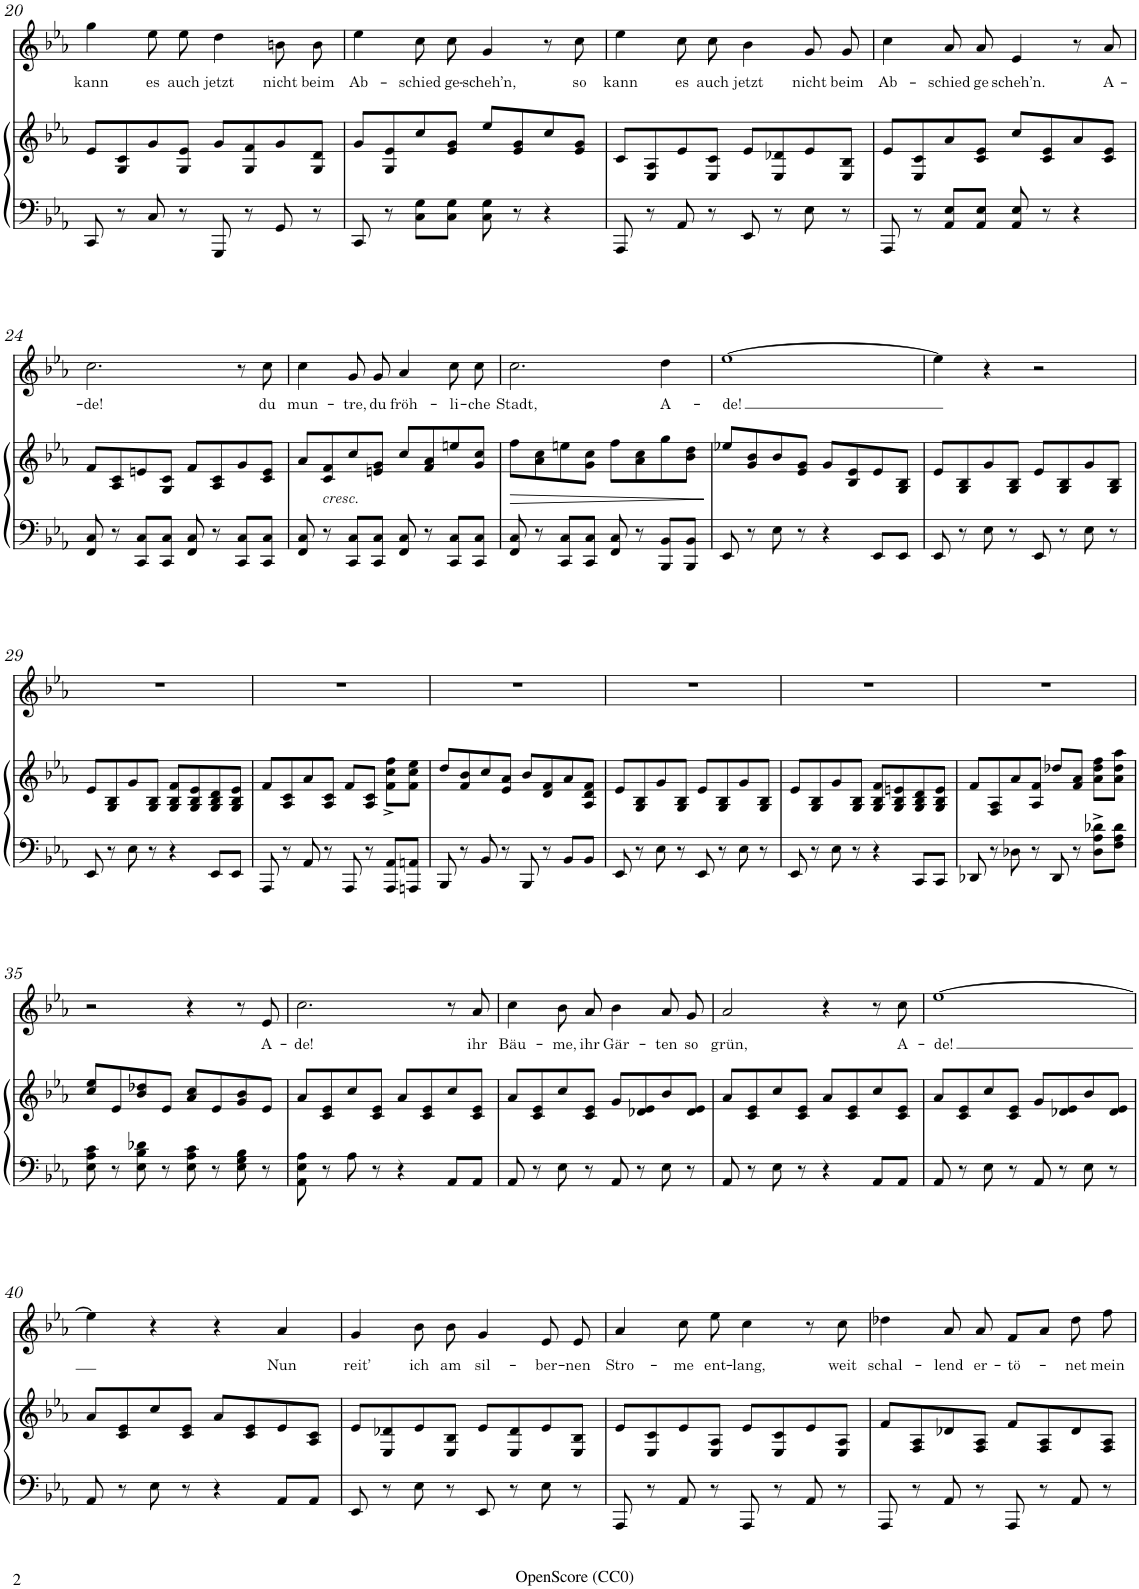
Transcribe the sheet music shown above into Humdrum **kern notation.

**kern	**kern	**dynam	**kern	**text
*part2	*part2	*part2	*part1	*part1
*staff3	*staff2	*staff2/3	*staff1	*staff1
*I"Piano	*	*	*I"Voice	*
*I'Pno	*	*	*	*
!!LO:PB:g=z
*clefF4	*clefG2	*	*clefG2	*
*k[b-e-a-]	*k[b-e-a-]	*	*k[b-e-a-]	*
*M4/4	*M4/4	*	*M4/4	*
*met(c)	*met(c)	*	*met(c)	*
=20	=20	=20	=20	=20
!	!	!	!	!LO:LY:b
8CC/	8e-/L	.	4gg\	kann
8r	8G/ 8c/	.	.	.
!	!	!	!	!LO:LY:b
8C/	8g/	.	8ee-\	es
!	!	!	!	!LO:LY:b
8r	8G/ 8e-/J	.	8ee-\	auch
!	!	!	!	!LO:LY:b
8GGG/	8g/L	.	4dd\	jetzt
8r	8G/ 8f/	.	.	.
!	!	!	!	!LO:LY:b
8GG/	8g/	.	8bn\	nicht
!	!	!	!	!LO:LY:b
8r	8G/ 8d/J	.	8b\	beim
=21	=21	=21	=21	=21
!	!	!	!	!LO:LY:b
8CC/	8g/L	.	4ee-\	Ab-
8r	8G/ 8e-/	.	.	.
!	!	!	!	!LO:LY:b
8C\ 8G\L	8cc/	.	8cc\	-schied
!	!	!	!	!LO:LY:b
8C\ 8G\J	8e-/ 8g/J	.	8cc\	ge-
!	!	!	!	!LO:LY:b
8C\ 8G\	8ee-/L	.	4g/	-scheh’n,
8r	8e-/ 8g/	.	.	.
4r	8cc/	.	8r	.
!	!	!	!	!LO:LY:b
.	8e-/ 8g/J	.	8cc\	so
=22	=22	=22	=22	=22
!	!	!	!	!LO:LY:b
8AAA-/	8c/L	.	4ee-\	kann
8r	8E-/ 8A-/	.	.	.
!	!	!	!	!LO:LY:b
8AA-/	8e-/	.	8cc\	es
!	!	!	!	!LO:LY:b
8r	8E-/ 8c/J	.	8cc\	auch
!	!	!	!	!LO:LY:b
8EE-/	8e-/L	.	4b-\	jetzt
8r	8E-/ 8d-X/	.	.	.
!	!	!	!	!LO:LY:b
8E-\	8e-/	.	8g/	nicht
!	!	!	!	!LO:LY:b
8r	8E-/ 8B-/J	.	8g/	beim
=23	=23	=23	=23	=23
!	!	!	!	!LO:LY:b
8AAA-/	8e-/L	.	4cc\	Ab-
8r	8E-/ 8c/	.	.	.
!	!	!	!	!LO:LY:b
8AA-/ 8E-/L	8a-/	.	8a-/	-schied
!	!	!	!	!LO:LY:b
8AA-/ 8E-/J	8c/ 8e-/J	.	8a-/	ge-
!	!	!	!	!LO:LY:b
8AA-/ 8E-/	8cc/L	.	4e-/	-scheh’n.
8r	8c/ 8e-/	.	.	.
4r	8a-/	.	8r	.
!	!	!	!	!LO:LY:b
.	8c/ 8e-/J	.	8a-/	A-
!!LO:LB:g=z
=24	=24	=24	=24	=24
!	!	!	!	!LO:LY:b
8FF/ 8C/	8f/L	.	2.cc\	-de!
8r	8A-/ 8c/	.	.	.
8CC/ 8C/L	8en/	.	.	.
8CC/ 8C/J	8G/ 8c/J	.	.	.
8FF/ 8C/	8f/L	.	.	.
8r	8A-/ 8c/	.	.	.
8CC/ 8C/L	8g/	.	8r	.
!	!	!	!	!LO:LY:b
8CC/ 8C/J	8c/ 8e/J	.	8cc\	du
=25	=25	=25	=25	=25
!	!	!	!	!LO:LY:b
8FF/ 8C/	8a-/L	.	4cc\	mun-
!	!LO:TX:b:i:t=cresc.	!	!	!
8r	8c/ 8f/	.	.	.
!	!	!	!	!LO:LY:b
8CC/ 8C/L	8cc/	.	8g/	-tre,
!	!	!	!	!LO:LY:b
8CC/ 8C/J	8en/ 8g/J	.	8g/	du
!	!	!	!	!LO:LY:b
8FF/ 8C/	8cc/L	.	4a-/	fröh-
8r	8f/ 8a-/	.	.	.
!	!	!	!	!LO:LY:b
8CC/ 8C/L	8een/	.	8cc\	-li-
!	!	!	!	!LO:LY:b
8CC/ 8C/J	8g/ 8cc/J	.	8cc\	-che
=26	=26	=26	=26	=26
!	!	!LO:HP:b	!	!LO:LY:b
8FF/ 8C/	8ff\L	>	2.cc\	Stadt,
8r	8a-\ 8cc\	.	.	.
8CC/ 8C/L	8een\	.	.	.
8CC/ 8C/J	8g\ 8cc\J	.	.	.
8FF/ 8C/	8ff\L	.	.	.
8r	8a-\ 8cc\	.	.	.
!	!	!	!	!LO:LY:b
8BBB-/ 8BB-/L	8gg\	.	4dd\	A-
8BBB-/ 8BB-/J	8b-\ 8dd\J	.	.	.
.	.	]	.	.
=27	=27	=27	=27	=27
!	!	!	!	!LO:LY:b
8EE-/	8ee-X/L	.	[1ee-	-de!
8r	8g/ 8b-/	.	.	.
8E-\	8b-/	.	.	.
8r	8e-/ 8g/J	.	.	.
4r	8g/L	.	.	.
.	8B-/ 8e-/	.	.	.
8EE-/L	8e-/	.	.	.
8EE-/J	8G/ 8B-/J	.	.	.
=28	=28	=28	=28	=28
8EE-/	8e-/L	.	4ee-\]	.
8r	8G/ 8B-/	.	.	.
8E-\	8g/	.	4r	.
8r	8G/ 8B-/J	.	.	.
8EE-/	8e-/L	.	2r	.
8r	8G/ 8B-/	.	.	.
8E-\	8g/	.	.	.
8r	8G/ 8B-/J	.	.	.
!!LO:LB:g=z
=29	=29	=29	=29	=29
8EE-/	8e-/L	.	1r	.
8r	8G/ 8B-/	.	.	.
8E-\	8g/	.	.	.
8r	8G/ 8B-/J	.	.	.
4r	8G/ 8B-/ 8f/L	.	.	.
.	8G/ 8B-/ 8e-/	.	.	.
8EE-/L	8G/ 8B-/ 8d/	.	.	.
8EE-/J	8G/ 8B-/ 8e-/J	.	.	.
=30	=30	=30	=30	=30
8AAA-/	8f/L	.	1r	.
8r	8A-/ 8c/	.	.	.
8AA-/	8a-/	.	.	.
8r	8A-/ 8c/J	.	.	.
8AAA-/	8f/L	.	.	.
8r	8A-/ 8c/J	.	.	.
8AAA-/ 8AA-/L	8f\^< 8cc\^< 8ff\^<L	.	.	.
8AAAn/ 8AAn/J	8f\ 8cc\ 8ee-\J	.	.	.
=31	=31	=31	=31	=31
8BBB-/	8dd/L	.	1r	.
8r	8f/ 8b-/	.	.	.
8BB-/	8cc/	.	.	.
8r	8e-/ 8a-/J	.	.	.
8BBB-/	8b-/L	.	.	.
8r	8d/ 8f/	.	.	.
8BB-/L	8a-/	.	.	.
8BB-/J	8A-/ 8d/ 8f/J	.	.	.
=32	=32	=32	=32	=32
8EE-/	8e-/L	.	1r	.
8r	8G/ 8B-/	.	.	.
8E-\	8g/	.	.	.
8r	8G/ 8B-/J	.	.	.
8EE-/	8e-/L	.	.	.
8r	8G/ 8B-/	.	.	.
8E-\	8g/	.	.	.
8r	8G/ 8B-/J	.	.	.
=33	=33	=33	=33	=33
8EE-/	8e-/L	.	1r	.
8r	8G/ 8B-/	.	.	.
8E-\	8g/	.	.	.
8r	8G/ 8B-/J	.	.	.
4r	8G/ 8B-/ 8f/L	.	.	.
.	8G/ 8B-/ 8en/	.	.	.
8CC/L	8G/ 8B-/ 8d/	.	.	.
8CC/J	8G/ 8B-/ 8e/J	.	.	.
=34	=34	=34	=34	=34
8DD-X/	8f/L	.	1r	.
8r	8F/ 8A-/	.	.	.
8D-X\	8a-/	.	.	.
8r	8A-/ 8f/J	.	.	.
8DD-/	8dd-X/L	.	.	.
8r	8f/ 8a-/J	.	.	.
8D-\^ 8A-\^ 8d-X\^L	8a-\ 8dd-\ 8ff\L	.	.	.
8F\ 8A-\ 8d-\J	8a-\ 8dd-\ 8aa-\J	.	.	.
!!LO:LB:g=z
=35	=35	=35	=35	=35
8E-\ 8A-\ 8c\	8cc/ 8ee-/L	.	2r	.
8r	8e-/	.	.	.
8E-\ 8B-\ 8d-X\	8b-/ 8dd-X/	.	.	.
8r	8e-/J	.	.	.
8E-\ 8A-\ 8c\	8a-/ 8cc/L	.	4r	.
8r	8e-/	.	.	.
8E-\ 8G\ 8B-\	8g/ 8b-/	.	8r	.
!	!	!	!	!LO:LY:b
8r	8e-/J	.	8e-/	A-
=36	=36	=36	=36	=36
!	!	!	!	!LO:LY:b
8AA-\ 8E-\ 8A-\	8a-/L	.	2.cc\	-de!
8r	8c/ 8e-/	.	.	.
8A-\	8cc/	.	.	.
8r	8c/ 8e-/J	.	.	.
4r	8a-/L	.	.	.
.	8c/ 8e-/	.	.	.
8AA-/L	8cc/	.	8r	.
!	!	!	!	!LO:LY:b
8AA-/J	8c/ 8e-/J	.	8a-/	ihr
=37	=37	=37	=37	=37
!	!	!	!	!LO:LY:b
8AA-/	8a-/L	.	4cc\	Bäu-
8r	8c/ 8e-/	.	.	.
!	!	!	!	!LO:LY:b
8E-\	8cc/	.	8b-\	-me,
!	!	!	!	!LO:LY:b
8r	8c/ 8e-/J	.	8a-/	ihr
!	!	!	!	!LO:LY:b
8AA-/	8g/L	.	4b-\	Gär-
8r	8d-X/ 8e-/	.	.	.
!	!	!	!	!LO:LY:b
8E-\	8b-/	.	8a-/	-ten
!	!	!	!	!LO:LY:b
8r	8d-/ 8e-/J	.	8g/	so
=38	=38	=38	=38	=38
!	!	!	!	!LO:LY:b
8AA-/	8a-/L	.	2a-/	grün,
8r	8c/ 8e-/	.	.	.
8E-\	8cc/	.	.	.
8r	8c/ 8e-/J	.	.	.
4r	8a-/L	.	4r	.
.	8c/ 8e-/	.	.	.
8AA-/L	8cc/	.	8r	.
!	!	!	!	!LO:LY:b
8AA-/J	8c/ 8e-/J	.	8cc\	A-
=39	=39	=39	=39	=39
!	!	!	!	!LO:LY:b
8AA-/	8a-/L	.	[1ee-	-de!
8r	8c/ 8e-/	.	.	.
8E-\	8cc/	.	.	.
8r	8c/ 8e-/J	.	.	.
8AA-/	8g/L	.	.	.
8r	8d-X/ 8e-/	.	.	.
8E-\	8b-/	.	.	.
8r	8d-/ 8e-/J	.	.	.
!!LO:LB:g=z
=40	=40	=40	=40	=40
8AA-/	8a-/L	.	4ee-\]	.
8r	8c/ 8e-/	.	.	.
8E-\	8cc/	.	4r	.
8r	8c/ 8e-/J	.	.	.
4r	8a-/L	.	4r	.
.	8c/ 8e-/	.	.	.
!	!	!	!	!LO:LY:b
8AA-/L	8e-/	.	4a-/	Nun
8AA-/J	8A-/ 8c/J	.	.	.
=41	=41	=41	=41	=41
!	!	!	!	!LO:LY:b
8EE-/	8e-/L	.	4g/	reit’
8r	8E-/ 8d-X/	.	.	.
!	!	!	!	!LO:LY:b
8E-\	8e-/	.	8b-\	ich
!	!	!	!	!LO:LY:b
8r	8E-/ 8B-/J	.	8b-\	am
!	!	!	!	!LO:LY:b
8EE-/	8e-/L	.	4g/	sil-
8r	8E-/ 8d-/	.	.	.
!	!	!	!	!LO:LY:b
8E-\	8e-/	.	8e-/	-ber-
!	!	!	!	!LO:LY:b
8r	8E-/ 8B-/J	.	8e-/	-nen
=42	=42	=42	=42	=42
!	!	!	!	!LO:LY:b
8AAA-/	8e-/L	.	4a-/	Stro-
8r	8E-/ 8c/	.	.	.
!	!	!	!	!LO:LY:b
8AA-/	8e-/	.	8cc\	-me
!	!	!	!	!LO:LY:b
8r	8E-/ 8A-/J	.	8ee-\	ent-
!	!	!	!	!LO:LY:b
8AAA-/	8e-/L	.	4cc\	-lang,
8r	8E-/ 8c/	.	.	.
8AA-/	8e-/	.	8r	.
!	!	!	!	!LO:LY:b
8r	8E-/ 8A-/J	.	8cc\	weit
=43	=43	=43	=43	=43
!	!	!	!	!LO:LY:b
8AAA-/	8f/L	.	4dd-X\	schal-
8r	8F/ 8A-/	.	.	.
!	!	!	!	!LO:LY:b
8AA-/	8d-X/	.	8a-/	-lend
!	!	!	!	!LO:LY:b
8r	8F/ 8A-/J	.	8a-/	er-
!	!	!	!	!LO:LY:b
8AAA-/	8f/L	.	8f/L	-tö-
8r	8F/ 8A-/	.	8a-/J	.
!	!	!	!	!LO:LY:b
8AA-/	8d-/	.	8dd-\	-net
!	!	!	!	!LO:LY:b
8r	8F/ 8A-/J	.	8ff\	mein
=	=	=	=	=
*-	*-	*-	*-	*-
